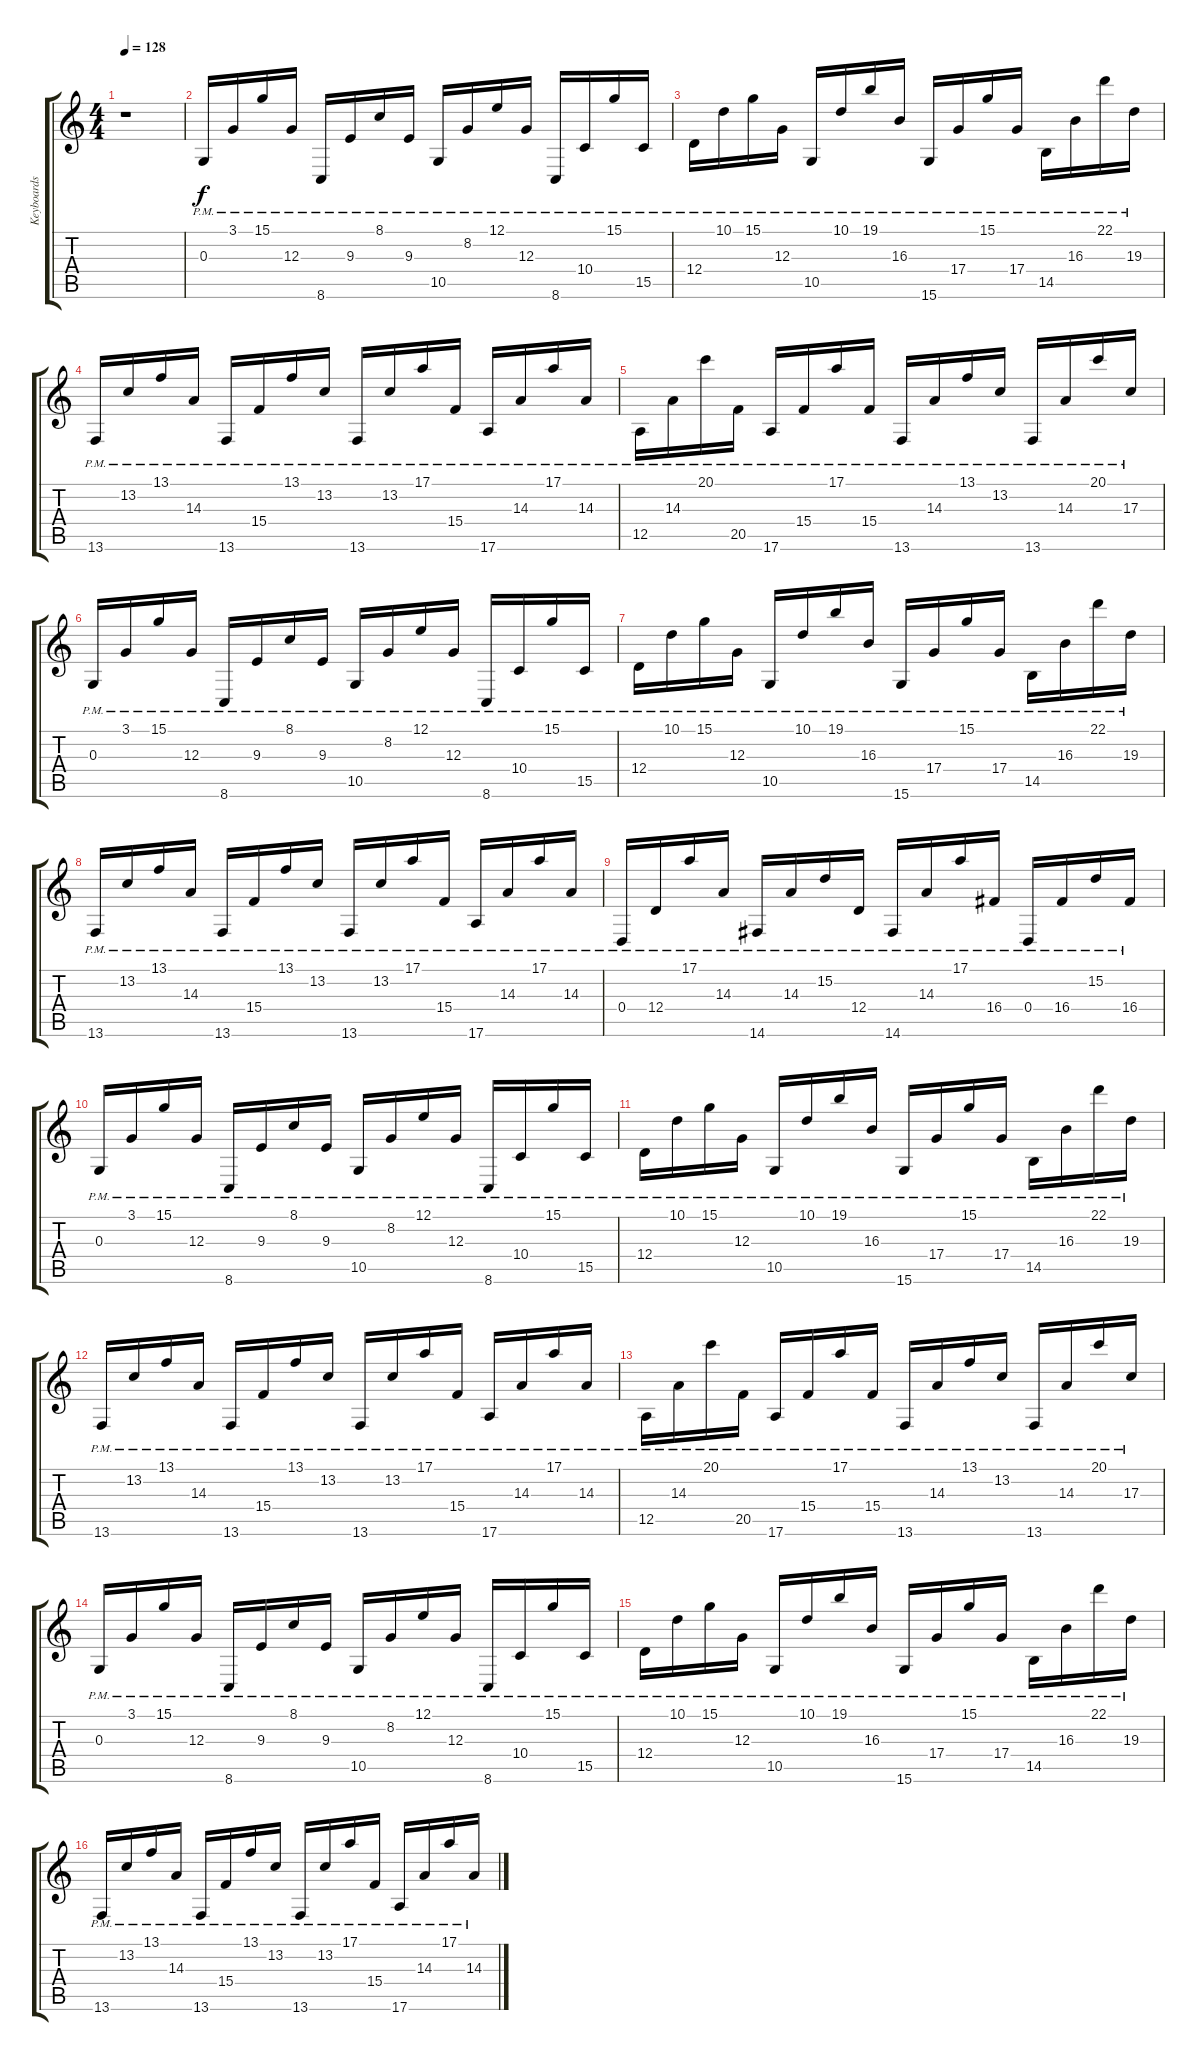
\track ("Keyboards 1" "Keyboards ") {instrument lead1square}
\staff {score tabs}
\tuning (E4 B3 G3 D3 A2 E2) {hide}
\ts (4 4)
\tempo 128
\clef g2
\ks c
r.1{dy f} |
0.3{pm}.16 3.1{pm}.16 15.1{pm}.16 12.3{pm}.16 8.6{pm}.16 9.3{pm}.16 8.1{pm}.16 9.3{pm}.16 10.5{pm}.16 8.2{pm}.16 12.1{pm}.16 12.3{pm}.16 8.6{pm}.16 10.4{pm}.16 15.1{pm}.16 15.5{pm}.16 |
12.4{pm}.16 10.1{pm}.16 15.1{pm}.16 12.3{pm}.16 10.5{pm}.16 10.1{pm}.16 19.1{pm}.16 16.3{pm}.16 15.6{pm}.16 17.4{pm}.16 15.1{pm}.16 17.4{pm}.16 14.5{pm}.16 16.3{pm}.16 22.1{pm}.16 19.3{pm}.16 |
13.6{pm}.16 13.2{pm}.16 13.1{pm}.16 14.3{pm}.16 13.6{pm}.16 15.4{pm}.16 13.1{pm}.16 13.2{pm}.16 13.6{pm}.16 13.2{pm}.16 17.1{pm}.16 15.4{pm}.16 17.6{pm}.16 14.3{pm}.16 17.1{pm}.16 14.3{pm}.16 |
12.5{pm}.16 14.3{pm}.16 20.1{pm}.16 20.5{pm}.16 17.6{pm}.16 15.4{pm}.16 17.1{pm}.16 15.4{pm}.16 13.6{pm}.16 14.3{pm}.16 13.1{pm}.16 13.2{pm}.16 13.6{pm}.16 14.3{pm}.16 20.1{pm}.16 17.3{pm}.16 |
0.3{pm}.16 3.1{pm}.16 15.1{pm}.16 12.3{pm}.16 8.6{pm}.16 9.3{pm}.16 8.1{pm}.16 9.3{pm}.16 10.5{pm}.16 8.2{pm}.16 12.1{pm}.16 12.3{pm}.16 8.6{pm}.16 10.4{pm}.16 15.1{pm}.16 15.5{pm}.16 |
12.4{pm}.16 10.1{pm}.16 15.1{pm}.16 12.3{pm}.16 10.5{pm}.16 10.1{pm}.16 19.1{pm}.16 16.3{pm}.16 15.6{pm}.16 17.4{pm}.16 15.1{pm}.16 17.4{pm}.16 14.5{pm}.16 16.3{pm}.16 22.1{pm}.16 19.3{pm}.16 |
13.6{pm}.16 13.2{pm}.16 13.1{pm}.16 14.3{pm}.16 13.6{pm}.16 15.4{pm}.16 13.1{pm}.16 13.2{pm}.16 13.6{pm}.16 13.2{pm}.16 17.1{pm}.16 15.4{pm}.16 17.6{pm}.16 14.3{pm}.16 17.1{pm}.16 14.3{pm}.16 |
0.4{pm}.16 12.4{pm}.16 17.1{pm}.16 14.3{pm}.16 14.6{pm}.16 14.3{pm}.16 15.2{pm}.16 12.4{pm}.16 14.6{pm}.16 14.3{pm}.16 17.1{pm}.16 16.4{pm}.16 0.4{pm}.16 16.4{pm}.16 15.2{pm}.16 16.4{pm}.16 |
0.3{pm}.16 3.1{pm}.16 15.1{pm}.16 12.3{pm}.16 8.6{pm}.16 9.3{pm}.16 8.1{pm}.16 9.3{pm}.16 10.5{pm}.16 8.2{pm}.16 12.1{pm}.16 12.3{pm}.16 8.6{pm}.16 10.4{pm}.16 15.1{pm}.16 15.5{pm}.16 |
12.4{pm}.16 10.1{pm}.16 15.1{pm}.16 12.3{pm}.16 10.5{pm}.16 10.1{pm}.16 19.1{pm}.16 16.3{pm}.16 15.6{pm}.16 17.4{pm}.16 15.1{pm}.16 17.4{pm}.16 14.5{pm}.16 16.3{pm}.16 22.1{pm}.16 19.3{pm}.16 |
13.6{pm}.16 13.2{pm}.16 13.1{pm}.16 14.3{pm}.16 13.6{pm}.16 15.4{pm}.16 13.1{pm}.16 13.2{pm}.16 13.6{pm}.16 13.2{pm}.16 17.1{pm}.16 15.4{pm}.16 17.6{pm}.16 14.3{pm}.16 17.1{pm}.16 14.3{pm}.16 |
12.5{pm}.16 14.3{pm}.16 20.1{pm}.16 20.5{pm}.16 17.6{pm}.16 15.4{pm}.16 17.1{pm}.16 15.4{pm}.16 13.6{pm}.16 14.3{pm}.16 13.1{pm}.16 13.2{pm}.16 13.6{pm}.16 14.3{pm}.16 20.1{pm}.16 17.3{pm}.16 |
0.3{pm}.16 3.1{pm}.16 15.1{pm}.16 12.3{pm}.16 8.6{pm}.16 9.3{pm}.16 8.1{pm}.16 9.3{pm}.16 10.5{pm}.16 8.2{pm}.16 12.1{pm}.16 12.3{pm}.16 8.6{pm}.16 10.4{pm}.16 15.1{pm}.16 15.5{pm}.16 |
12.4{pm}.16 10.1{pm}.16 15.1{pm}.16 12.3{pm}.16 10.5{pm}.16 10.1{pm}.16 19.1{pm}.16 16.3{pm}.16 15.6{pm}.16 17.4{pm}.16 15.1{pm}.16 17.4{pm}.16 14.5{pm}.16 16.3{pm}.16 22.1{pm}.16 19.3{pm}.16 |
13.6{pm}.16 13.2{pm}.16 13.1{pm}.16 14.3{pm}.16 13.6{pm}.16 15.4{pm}.16 13.1{pm}.16 13.2{pm}.16 13.6{pm}.16 13.2{pm}.16 17.1{pm}.16 15.4{pm}.16 17.6{pm}.16 14.3{pm}.16 17.1{pm}.16 14.3{pm}.16
